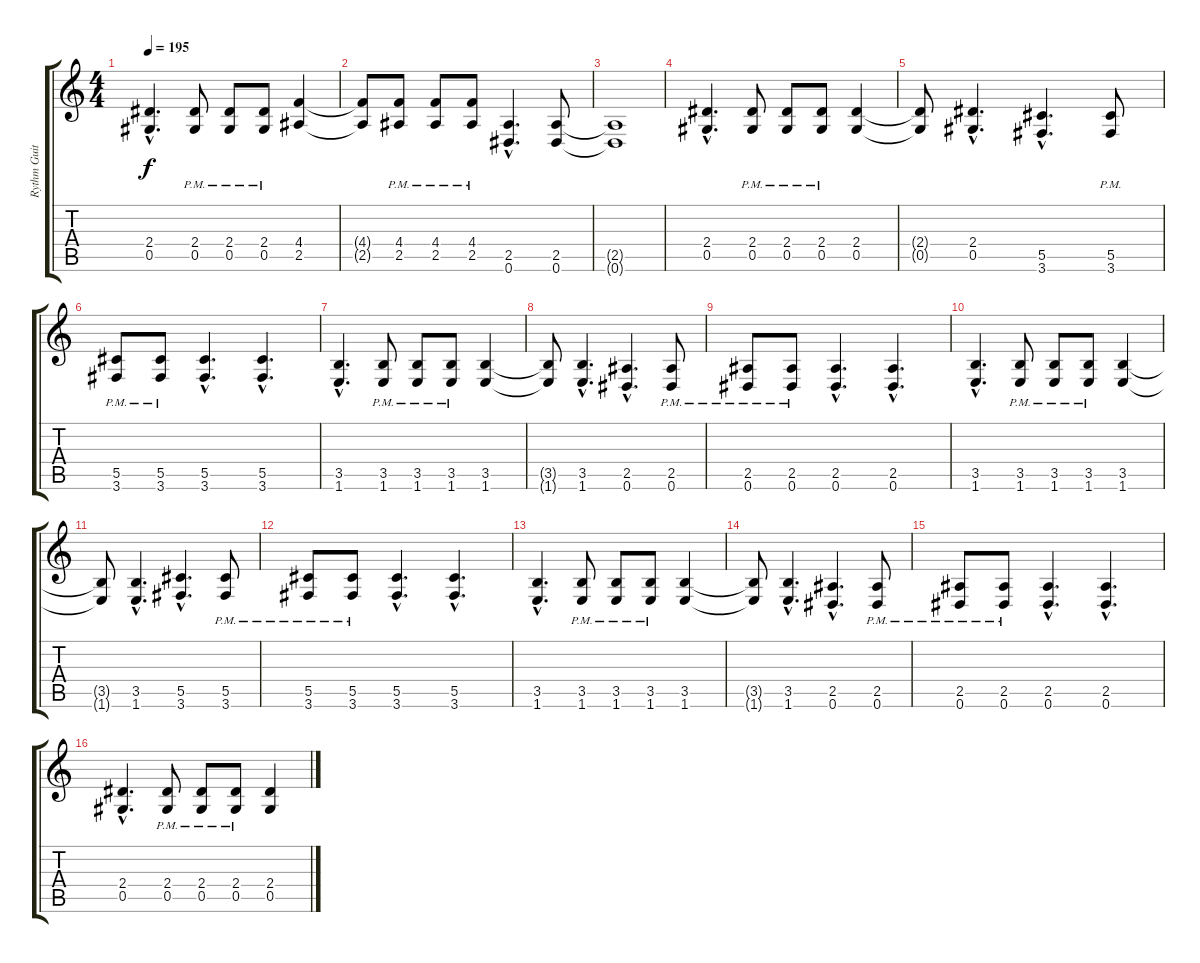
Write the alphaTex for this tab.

\track ("Rythm Guitar" "Rythm Guit") {instrument distortionguitar}
\staff {score tabs}
\tuning (Eb4 Bb3 Gb3 Db3 Ab2 Eb2) {hide}
\ts (4 4)
\tempo 195
\clef g2
\ks c
(2.4{hac} 0.5{hac}).4{d dy f} (2.4{pm} 0.5{pm}).8 (2.4{pm} 0.5{pm}).8 (2.4{pm} 0.5{pm}).8 (4.4 2.5).4 |
(4.4{t} 2.5{t}).8 (4.4{pm} 2.5{pm}).8 (4.4{pm} 2.5{pm}).8 (4.4{pm} 2.5{pm}).8 (2.5{hac} 0.6{hac}).4{d} (2.5 0.6).8 |
(2.5{t} 0.6{t}).1 |
(2.4{hac} 0.5{hac}).4{d} (2.4{pm} 0.5{pm}).8 (2.4{pm} 0.5{pm}).8 (2.4{pm} 0.5{pm}).8 (2.4 0.5).4 |
(2.4{t} 0.5{t}).8 (2.4{hac} 0.5{hac}).4{d} (5.5{hac} 3.6{hac}).4{d} (5.5{pm} 3.6{pm}).8 |
(5.5{pm} 3.6{pm}).8 (5.5{pm} 3.6{pm}).8 (5.5{hac} 3.6{hac}).4{d} (5.5{hac} 3.6{hac}).4{d} |
(3.5{hac} 1.6{hac}).4{d} (3.5{pm} 1.6{pm}).8 (3.5{pm} 1.6{pm}).8 (3.5{pm} 1.6{pm}).8 (3.5 1.6).4 |
(3.5{t} 1.6{t}).8 (3.5{hac} 1.6{hac}).4{d} (2.5{hac} 0.6{hac}).4{d} (2.5{pm} 0.6{pm}).8 |
(2.5{pm} 0.6{pm}).8 (2.5{pm} 0.6{pm}).8 (2.5{hac} 0.6{hac}).4{d} (2.5{hac} 0.6{hac}).4{d} |
(3.5{hac} 1.6{hac}).4{d} (3.5{pm} 1.6{pm}).8 (3.5{pm} 1.6{pm}).8 (3.5{pm} 1.6{pm}).8 (3.5 1.6).4 |
(3.5{t} 1.6{t}).8 (3.5{hac} 1.6{hac}).4{d} (5.5{hac} 3.6{hac}).4{d} (5.5{pm} 3.6{pm}).8 |
(5.5{pm} 3.6{pm}).8 (5.5{pm} 3.6{pm}).8 (5.5{hac} 3.6{hac}).4{d} (5.5{hac} 3.6{hac}).4{d} |
(3.5{hac} 1.6{hac}).4{d} (3.5{pm} 1.6{pm}).8 (3.5{pm} 1.6{pm}).8 (3.5{pm} 1.6{pm}).8 (3.5 1.6).4 |
(3.5{t} 1.6{t}).8 (3.5{hac} 1.6{hac}).4{d} (2.5{hac} 0.6{hac}).4{d} (2.5{pm} 0.6{pm}).8 |
(2.5{pm} 0.6{pm}).8 (2.5{pm} 0.6{pm}).8 (2.5{hac} 0.6{hac}).4{d} (2.5{hac} 0.6{hac}).4{d} |
(2.4{hac} 0.5{hac}).4{d} (2.4{pm} 0.5{pm}).8 (2.4{pm} 0.5{pm}).8 (2.4{pm} 0.5{pm}).8 (2.4 0.5).4
